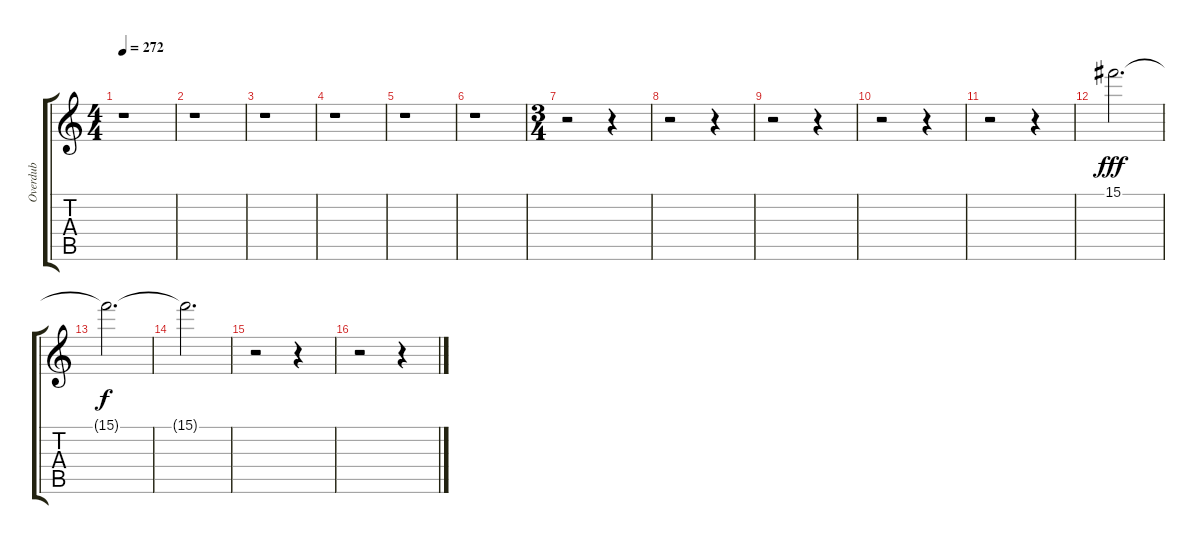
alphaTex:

\track ("Overdub" "Overdub") {instrument overdrivenguitar}
\staff {score tabs}
\tuning (Eb4 Bb3 Gb3 Db3 Ab2 Eb2) {hide}
\ts (4 4)
\tempo 272
\clef g2
\ks c
r.1{dy fff} |
r.1 |
r.1 |
r.1 |
r.1 |
r.1 |
\ts (3 4)
r.2 r.4 |
r.2 r.4 |
r.2 r.4 |
r.2 r.4 |
r.2 r.4 |
15.1.2{d volume 16} |
15.1{t}.2{d dy f} |
15.1{t}.2{d} |
r.2 r.4 |
r.2 r.4
